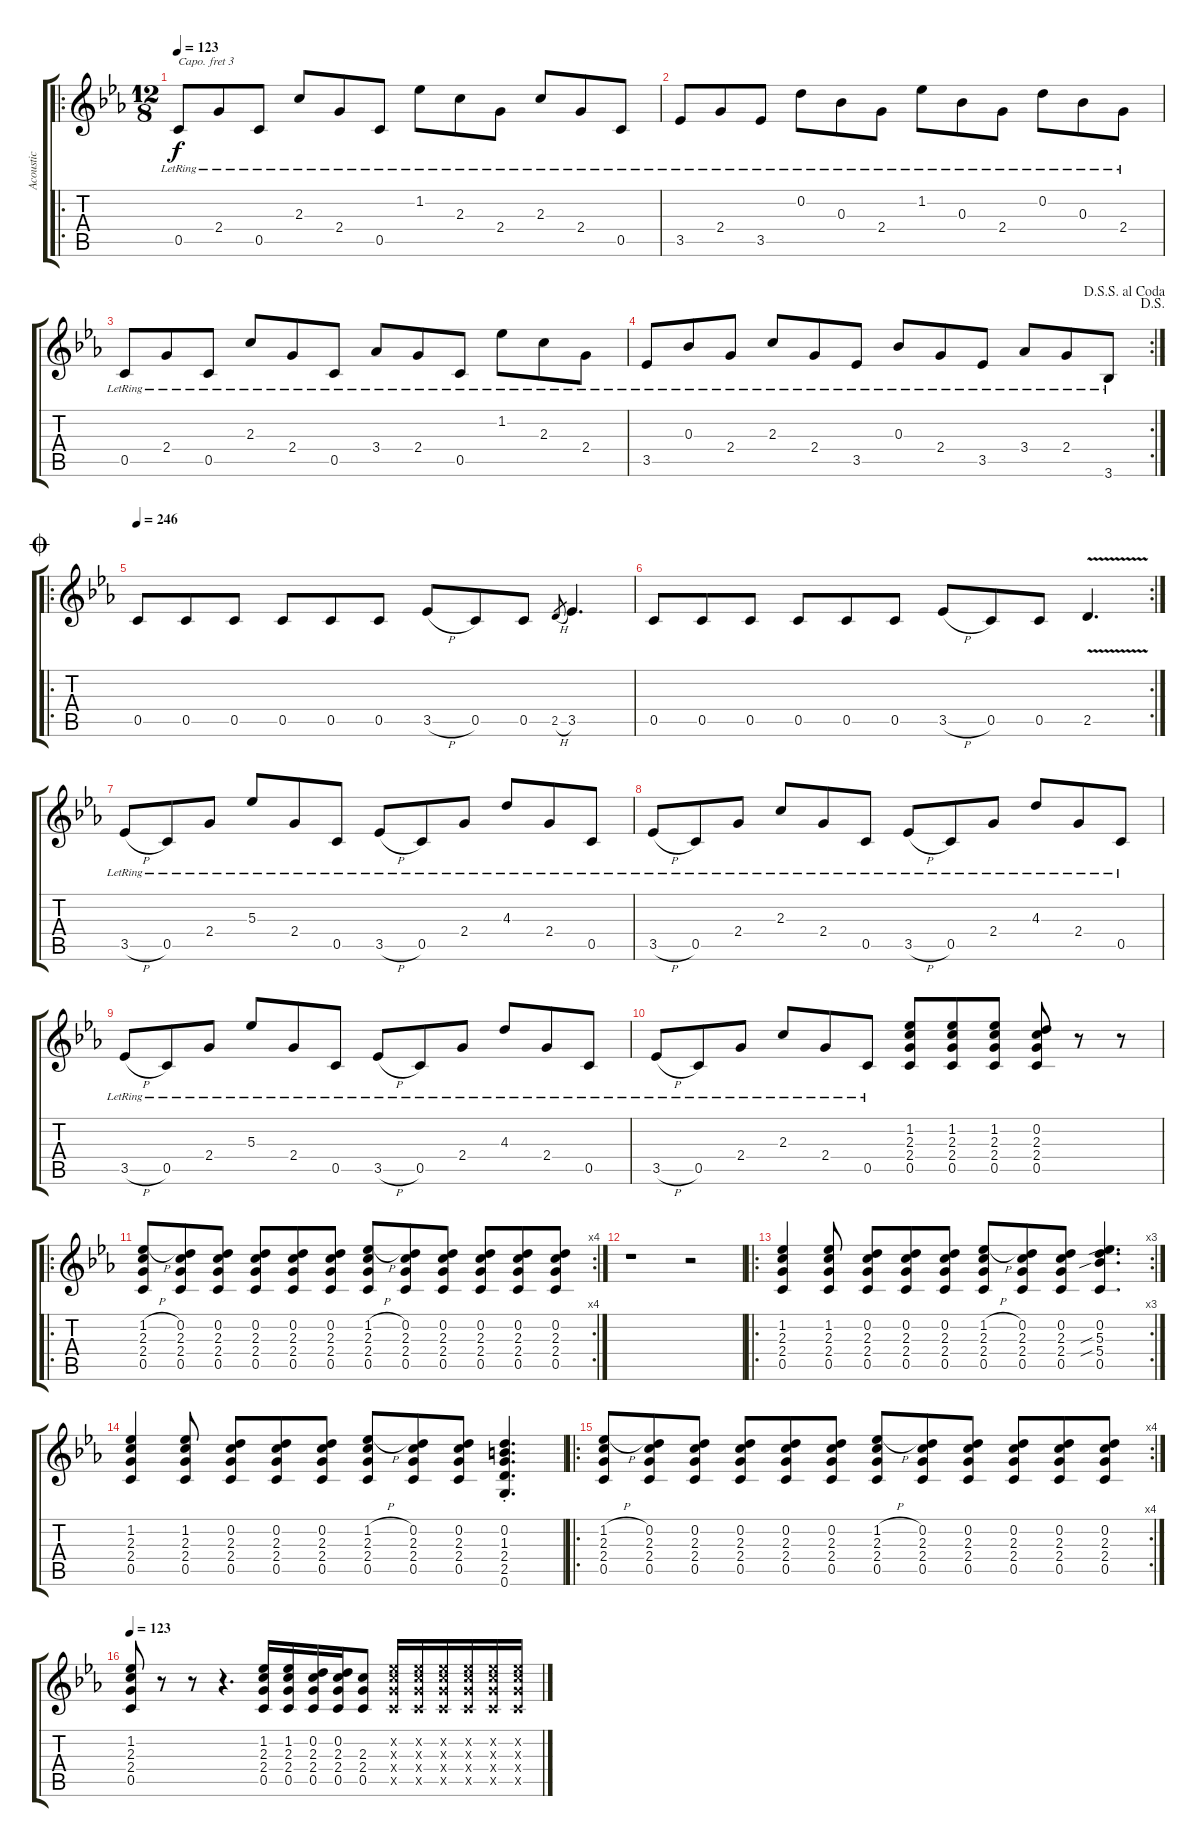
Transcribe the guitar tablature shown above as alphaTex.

\track ("Acoustic" "Acoustic") {instrument acousticguitarsteel}
\staff {score tabs}
\capo 3
\tuning (E4 B3 G3 D3 A2 E2) {hide}
\ro
\ts (12 8)
\tempo 123
\clef g2
\ks eb
0.5{lr}.8{dy f} 2.4{lr}.8 0.5{lr}.8 2.3{lr}.8 2.4{lr}.8 0.5{lr}.8 1.2{lr}.8 2.3{lr}.8 2.4{lr}.8 2.3{lr}.8 2.4{lr}.8 0.5{lr}.8 |
3.5{lr}.8 2.4{lr}.8 3.5{lr}.8 0.2{lr}.8 0.3{lr}.8 2.4{lr}.8 1.2{lr}.8 0.3{lr}.8 2.4{lr}.8 0.2{lr}.8 0.3{lr}.8 2.4{lr}.8 |
0.5{lr}.8 2.4{lr}.8 0.5{lr}.8 2.3{lr}.8 2.4{lr}.8 0.5{lr}.8 3.4{lr}.8 2.4{lr}.8 0.5{lr}.8 1.2{lr}.8 2.3{lr}.8 2.4{lr}.8 |
\rc 2
\jump dalsegno
\jump dalsegnosegnoalcoda
3.5{lr}.8 0.3{lr}.8 2.4{lr}.8 2.3{lr}.8 2.4{lr}.8 3.5{lr}.8 0.3{lr}.8 2.4{lr}.8 3.5{lr}.8 3.4{lr}.8 2.4{lr}.8 3.6{lr}.8 |
\ro
\jump coda
\tempo 246
0.5.8 0.5.8 0.5.8 0.5.8 0.5.8 0.5.8 3.5{h}.8 0.5.8 0.5.8 2.5{h}.8{gr} 3.5.4{d} |
\rc 2
0.5.8 0.5.8 0.5.8 0.5.8 0.5.8 0.5.8 3.5{h}.8 0.5.8 0.5.8 2.5{v}.4{d} |
3.5{h lr}.8 0.5{lr}.8 2.4{lr}.8 5.3{lr}.8 2.4{lr}.8 0.5{lr}.8 3.5{h lr}.8 0.5{lr}.8 2.4{lr}.8 4.3{lr}.8 2.4{lr}.8 0.5{lr}.8 |
3.5{h lr}.8 0.5{lr}.8 2.4{lr}.8 2.3{lr}.8 2.4{lr}.8 0.5{lr}.8 3.5{h lr}.8 0.5{lr}.8 2.4{lr}.8 4.3{lr}.8 2.4{lr}.8 0.5{lr}.8 |
3.5{h lr}.8 0.5{lr}.8 2.4{lr}.8 5.3{lr}.8 2.4{lr}.8 0.5{lr}.8 3.5{h lr}.8 0.5{lr}.8 2.4{lr}.8 4.3{lr}.8 2.4{lr}.8 0.5{lr}.8 |
3.5{h lr}.8 0.5{lr}.8 2.4{lr}.8 2.3{lr}.8 2.4{lr}.8 0.5{lr}.8 (1.2 2.3 2.4 0.5).8 (1.2 2.3 2.4 0.5).8 (1.2 2.3 2.4 0.5).8 (0.2 2.3 2.4 0.5).8 r.8 r.8 |
\ro
\rc 4
(1.2{h} 2.3 2.4 0.5).8 (0.2 2.3 2.4 0.5).8 (0.2 2.3 2.4 0.5).8 (0.2 2.3 2.4 0.5).8 (0.2 2.3 2.4 0.5).8 (0.2 2.3 2.4 0.5).8 (1.2{h} 2.3 2.4 0.5).8 (0.2 2.3 2.4 0.5).8 (0.2 2.3 2.4 0.5).8 (0.2 2.3 2.4 0.5).8 (0.2 2.3 2.4 0.5).8 (0.2 2.3 2.4 0.5).8 |
r.1 r.2 |
\ro
\rc 3
(1.2 2.3 2.4 0.5).4 (1.2 2.3 2.4 0.5).8 (0.2 2.3 2.4 0.5).8 (0.2 2.3 2.4 0.5).8 (0.2 2.3 2.4 0.5).8 (1.2{h} 2.3 2.4 0.5).8 (0.2 2.3 2.4 0.5).8 (0.2 2.3 2.4 0.5).8 (0.2 5.3{sib} 5.4{sib} 0.5).4{d} |
(1.2 2.3 2.4 0.5).4 (1.2 2.3 2.4 0.5).8 (0.2 2.3 2.4 0.5).8 (0.2 2.3 2.4 0.5).8 (0.2 2.3 2.4 0.5).8 (1.2{h} 2.3 2.4 0.5).8 (0.2 2.3 2.4 0.5).8 (0.2 2.3 2.4 0.5).8 (0.2{st} 1.3{st} 2.4{st} 2.5{st} 0.6{st}).4{d} |
\ro
\rc 4
(1.2{h} 2.3 2.4 0.5).8 (0.2 2.3 2.4 0.5).8 (0.2 2.3 2.4 0.5).8 (0.2 2.3 2.4 0.5).8 (0.2 2.3 2.4 0.5).8 (0.2 2.3 2.4 0.5).8 (1.2{h} 2.3 2.4 0.5).8 (0.2 2.3 2.4 0.5).8 (0.2 2.3 2.4 0.5).8 (0.2 2.3 2.4 0.5).8 (0.2 2.3 2.4 0.5).8 (0.2 2.3 2.4 0.5).8 |
\tempo 123
(1.2 2.3 2.4 0.5).8 r.8 r.8 r.4{d} (1.2 2.3 2.4 0.5).16 (1.2 2.3 2.4 0.5).16 (0.2 2.3 2.4 0.5).16 (0.2 2.3 2.4 0.5).16 (2.3 2.4 0.5).8 (1.2{x} 2.3{x} 2.4{x} 0.5{x}).16 (1.2{x} 2.3{x} 2.4{x} 0.5{x}).16 (1.2{x} 2.3{x} 2.4{x} 0.5{x}).16 (1.2{x} 2.3{x} 2.4{x} 0.5{x}).16 (1.2{x} 2.3{x} 2.4{x} 0.5{x}).16 (1.2{x} 2.3{x} 2.4{x} 0.5{x}).16
